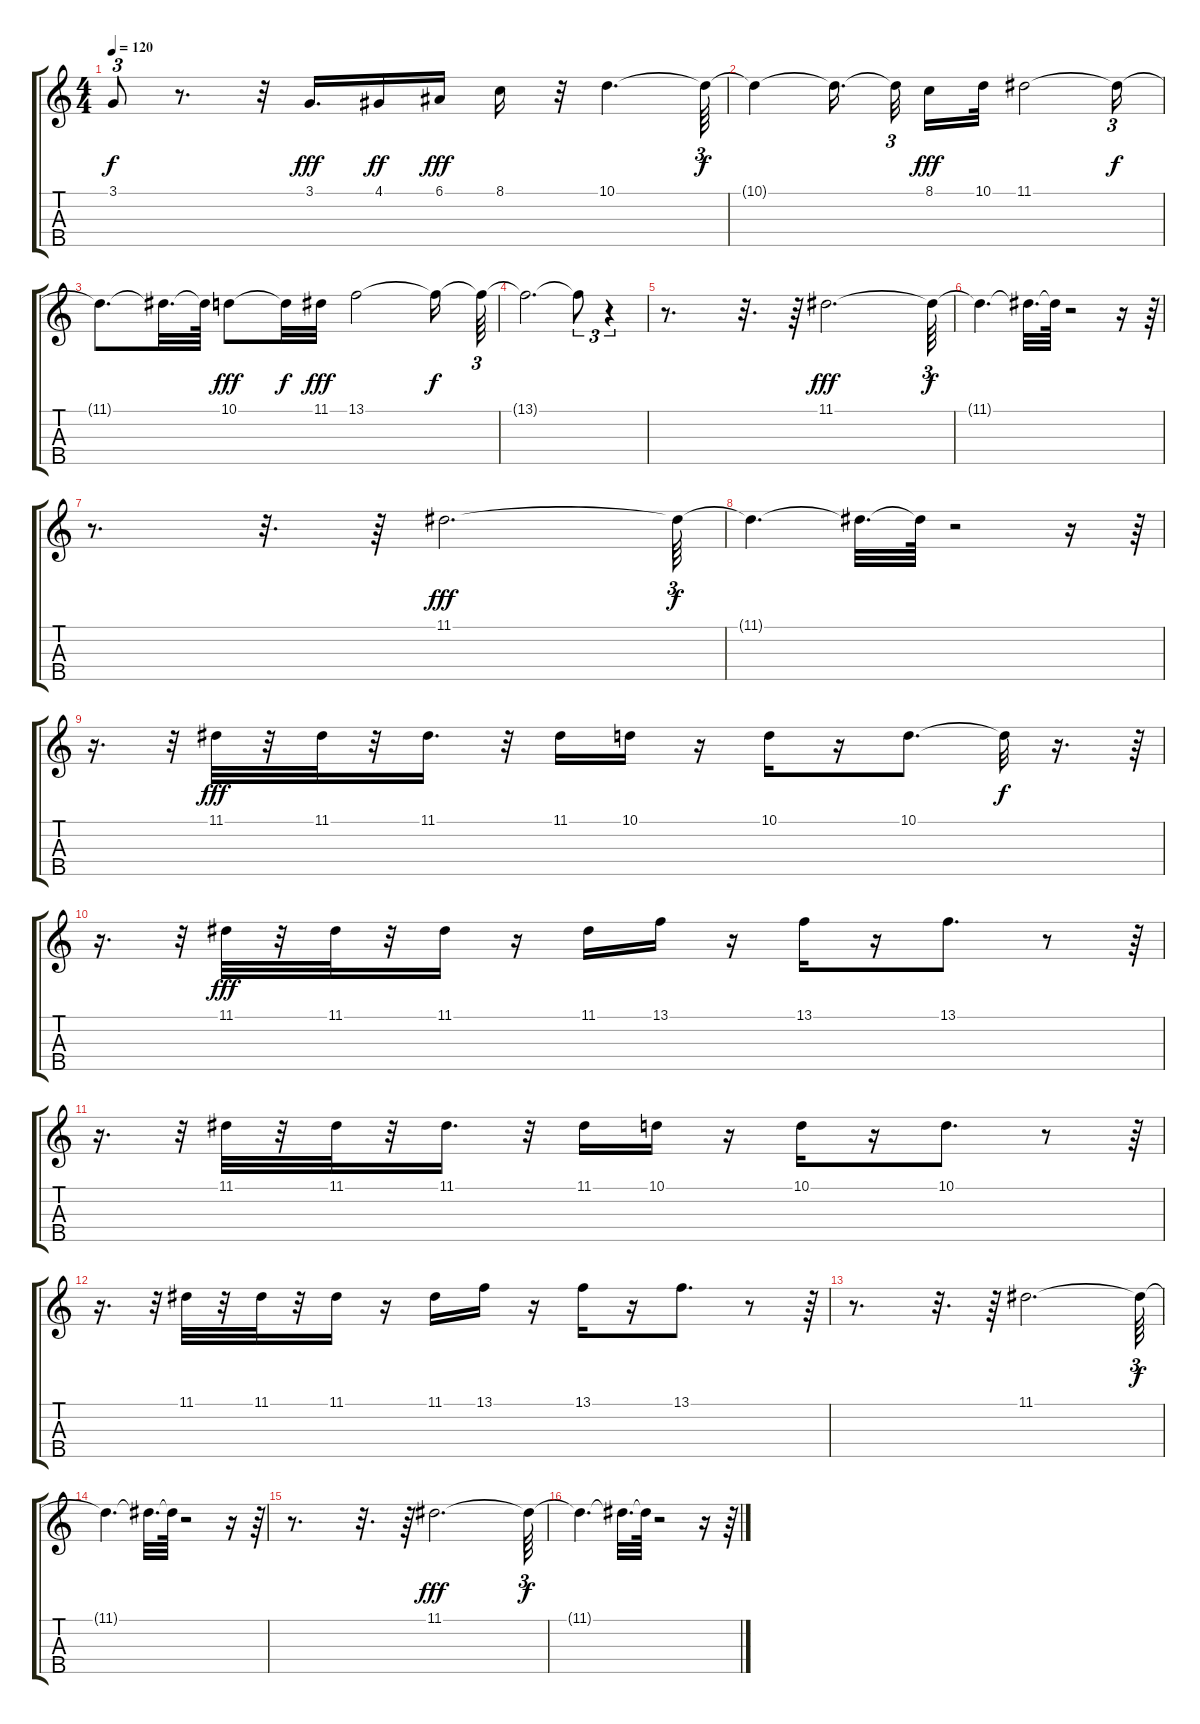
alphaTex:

\track "" {instrument tenorsax}
\staff {score tabs}
\tuning (E4 B3 G3 D3 A2) {hide}
\ts (4 4)
\tempo 120
\clef g2
\ks c
3.1{t}.8{tu (3 2) dy f} r.8{d} r.32 3.1.16{d dy fff} 4.1.16{dy ff} 6.1.16{dy fff} 8.1.16 r.32 10.1.4{d} 10.1{t}.64{tu (3 2) dy f} |
10.1{t}.4 10.1{t}.16{d beam splitsecondary} 10.1{t}.32{tu (3 2) beam splitsecondary} 8.1.16{dy fff} 10.1.32 11.1.2 11.1{t}.16{tu (3 2) dy f} |
11.1{t}.8{d} 11.1{t}.32{d} 11.1{t}.64 10.1.8{dy fff} 10.1{t}.32{dy f} 11.1.32{dy fff} 13.1.2 13.1{t}.16{dy f} 13.1{t}.64{tu (3 2)} |
13.1{t}.2{d} 13.1{t}.8{tu (3 2)} r.4{tu (3 2)} |
r.8{d} r.32{d} r.64 11.1.2{d dy fff} 11.1{t}.64{tu (3 2) dy f} |
11.1{t}.4{d} 11.1{t}.32{d} 11.1{t}.64 r.2 r.16 r.64{tu (3 2)} |
r.8{d} r.32{d} r.64 11.1.2{d dy fff} 11.1{t}.64{tu (3 2) dy f} |
11.1{t}.4{d} 11.1{t}.32{d} 11.1{t}.64 r.2 r.16 r.64{tu (3 2)} |
r.16{d} r.32{tu (3 2)} 11.1.32{dy fff} r.32 11.1.32 r.32 11.1.16{d} r.32 11.1.16 10.1.16 r.16 10.1.16 r.16 10.1.8{d} 10.1{t}.32{dy f} r.16{d} r.64{tu (3 2)} |
r.16{d} r.32{tu (3 2)} 11.1.32{dy fff} r.32 11.1.32 r.32 11.1.16 r.16 11.1.16 13.1.16 r.16 13.1.16 r.16 13.1.8{d} r.8 r.64{tu (3 2)} |
r.16{d} r.32{tu (3 2)} 11.1.32 r.32 11.1.32 r.32 11.1.16{d} r.32 11.1.16 10.1.16 r.16 10.1.16 r.16 10.1.8{d} r.8 r.64{tu (3 2)} |
r.16{d} r.32{tu (3 2)} 11.1.32 r.32 11.1.32 r.32 11.1.16 r.16 11.1.16 13.1.16 r.16 13.1.16 r.16 13.1.8{d} r.8 r.64{tu (3 2)} |
r.8{d} r.32{d} r.64 11.1.2{d} 11.1{t}.64{tu (3 2) dy f} |
11.1{t}.4{d} 11.1{t}.32{d} 11.1{t}.64 r.2 r.16 r.64{tu (3 2)} |
r.8{d} r.32{d} r.64 11.1.2{d dy fff} 11.1{t}.64{tu (3 2) dy f} |
11.1{t}.4{d} 11.1{t}.32{d} 11.1{t}.64 r.2 r.16 r.64{tu (3 2)}
